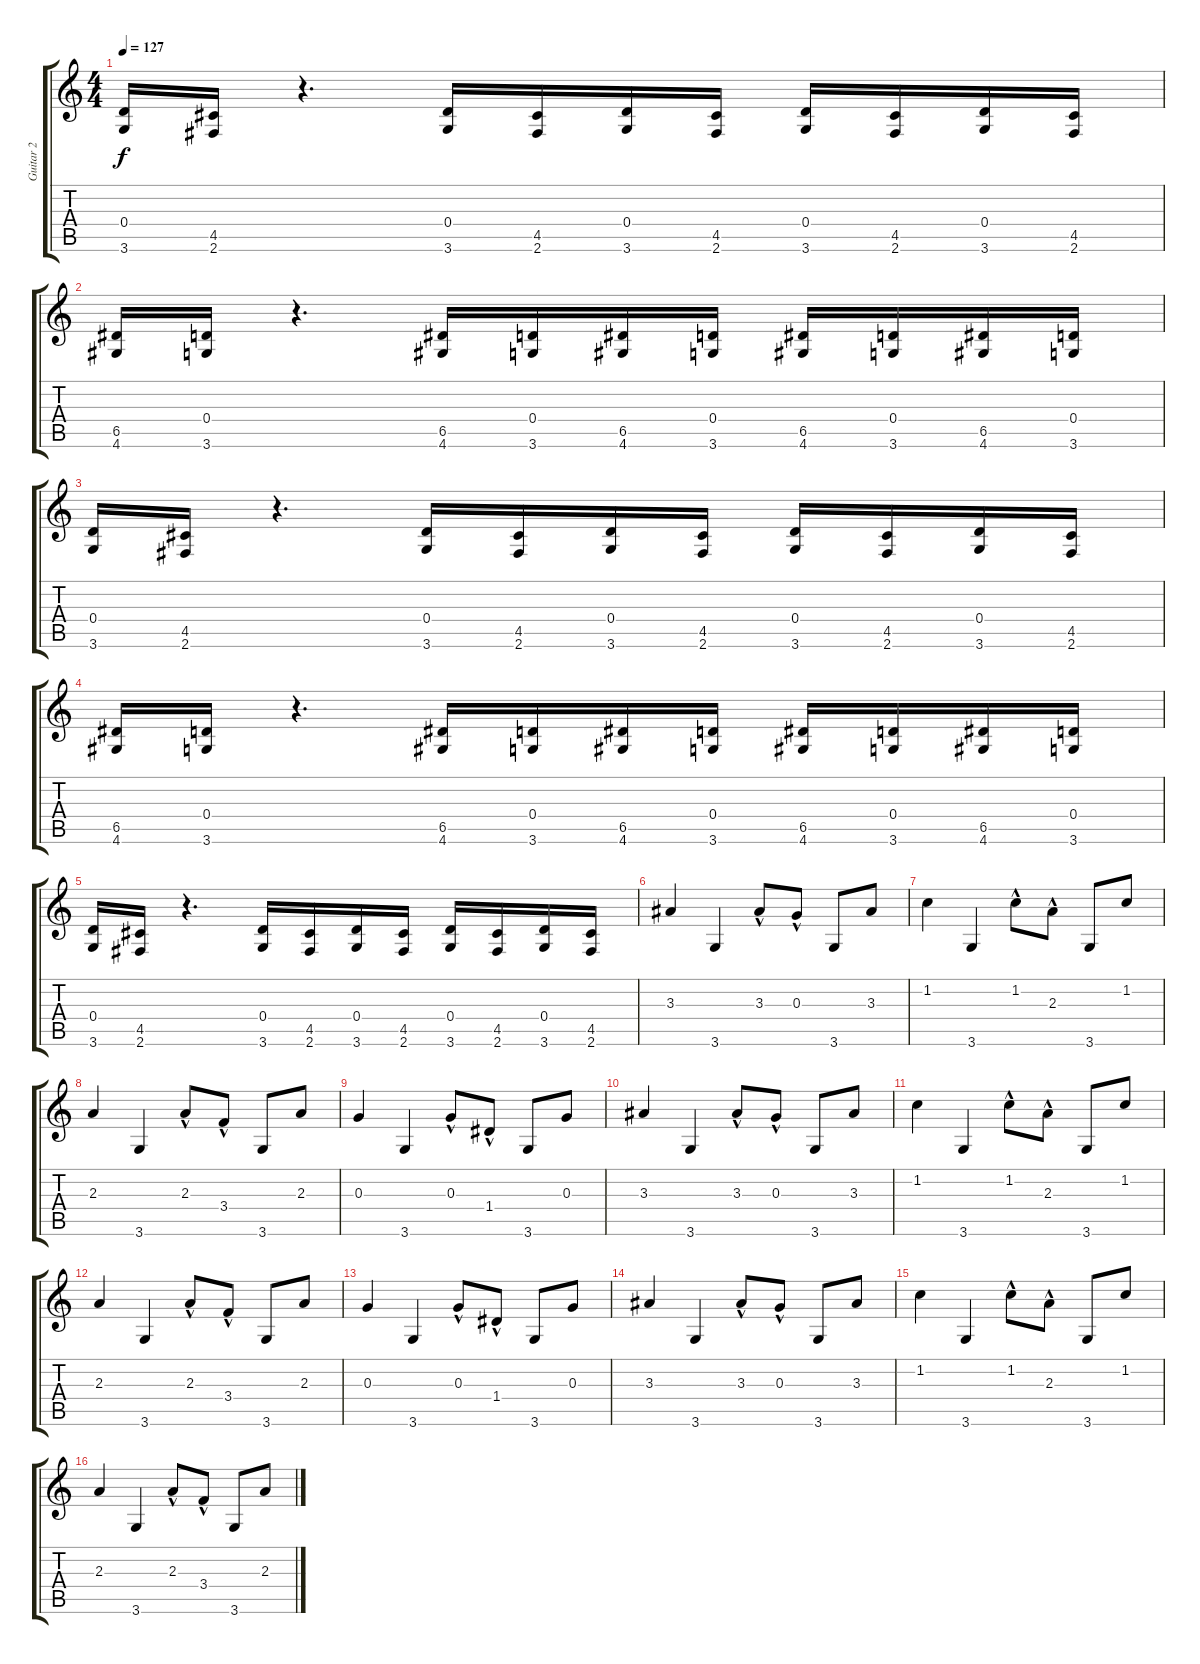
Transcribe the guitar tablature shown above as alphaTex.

\track ("Guitar 2" "Guitar 2") {instrument overdrivenguitar}
\staff {score tabs}
\tuning (E4 B3 G3 D3 A2 E2) {hide}
\ts (4 4)
\tempo 127
\clef g2
\ks c
(0.4 3.6).16{dy f} (4.5 2.6).16 r.4{d} (0.4 3.6).16 (4.5 2.6).16 (0.4 3.6).16 (4.5 2.6).16 (0.4 3.6).16 (4.5 2.6).16 (0.4 3.6).16 (4.5 2.6).16 |
(6.5 4.6).16 (0.4 3.6).16 r.4{d} (6.5 4.6).16 (0.4 3.6).16 (6.5 4.6).16 (0.4 3.6).16 (6.5 4.6).16 (0.4 3.6).16 (6.5 4.6).16 (0.4 3.6).16 |
(0.4 3.6).16 (4.5 2.6).16 r.4{d} (0.4 3.6).16 (4.5 2.6).16 (0.4 3.6).16 (4.5 2.6).16 (0.4 3.6).16 (4.5 2.6).16 (0.4 3.6).16 (4.5 2.6).16 |
(6.5 4.6).16 (0.4 3.6).16 r.4{d} (6.5 4.6).16 (0.4 3.6).16 (6.5 4.6).16 (0.4 3.6).16 (6.5 4.6).16 (0.4 3.6).16 (6.5 4.6).16 (0.4 3.6).16 |
(0.4 3.6).16 (4.5 2.6).16 r.4{d} (0.4 3.6).16 (4.5 2.6).16 (0.4 3.6).16 (4.5 2.6).16 (0.4 3.6).16 (4.5 2.6).16 (0.4 3.6).16 (4.5 2.6).16 |
3.3.4{instrument electricguitarmuted} 3.6.4 3.3{hac}.8 0.3{hac}.8 3.6.8 3.3.8 |
1.2.4 3.6.4 1.2{hac}.8 2.3{hac}.8 3.6.8 1.2.8 |
2.3.4 3.6.4 2.3{hac}.8 3.4{hac}.8 3.6.8 2.3.8 |
0.3.4 3.6.4 0.3{hac}.8 1.4{hac}.8 3.6.8 0.3.8 |
3.3.4 3.6.4 3.3{hac}.8 0.3{hac}.8 3.6.8 3.3.8 |
1.2.4 3.6.4 1.2{hac}.8 2.3{hac}.8 3.6.8 1.2.8 |
2.3.4 3.6.4 2.3{hac}.8 3.4{hac}.8 3.6.8 2.3.8 |
0.3.4 3.6.4 0.3{hac}.8 1.4{hac}.8 3.6.8 0.3.8 |
3.3.4 3.6.4 3.3{hac}.8 0.3{hac}.8 3.6.8 3.3.8 |
1.2.4 3.6.4 1.2{hac}.8 2.3{hac}.8 3.6.8 1.2.8 |
2.3.4 3.6.4 2.3{hac}.8 3.4{hac}.8 3.6.8 2.3.8
